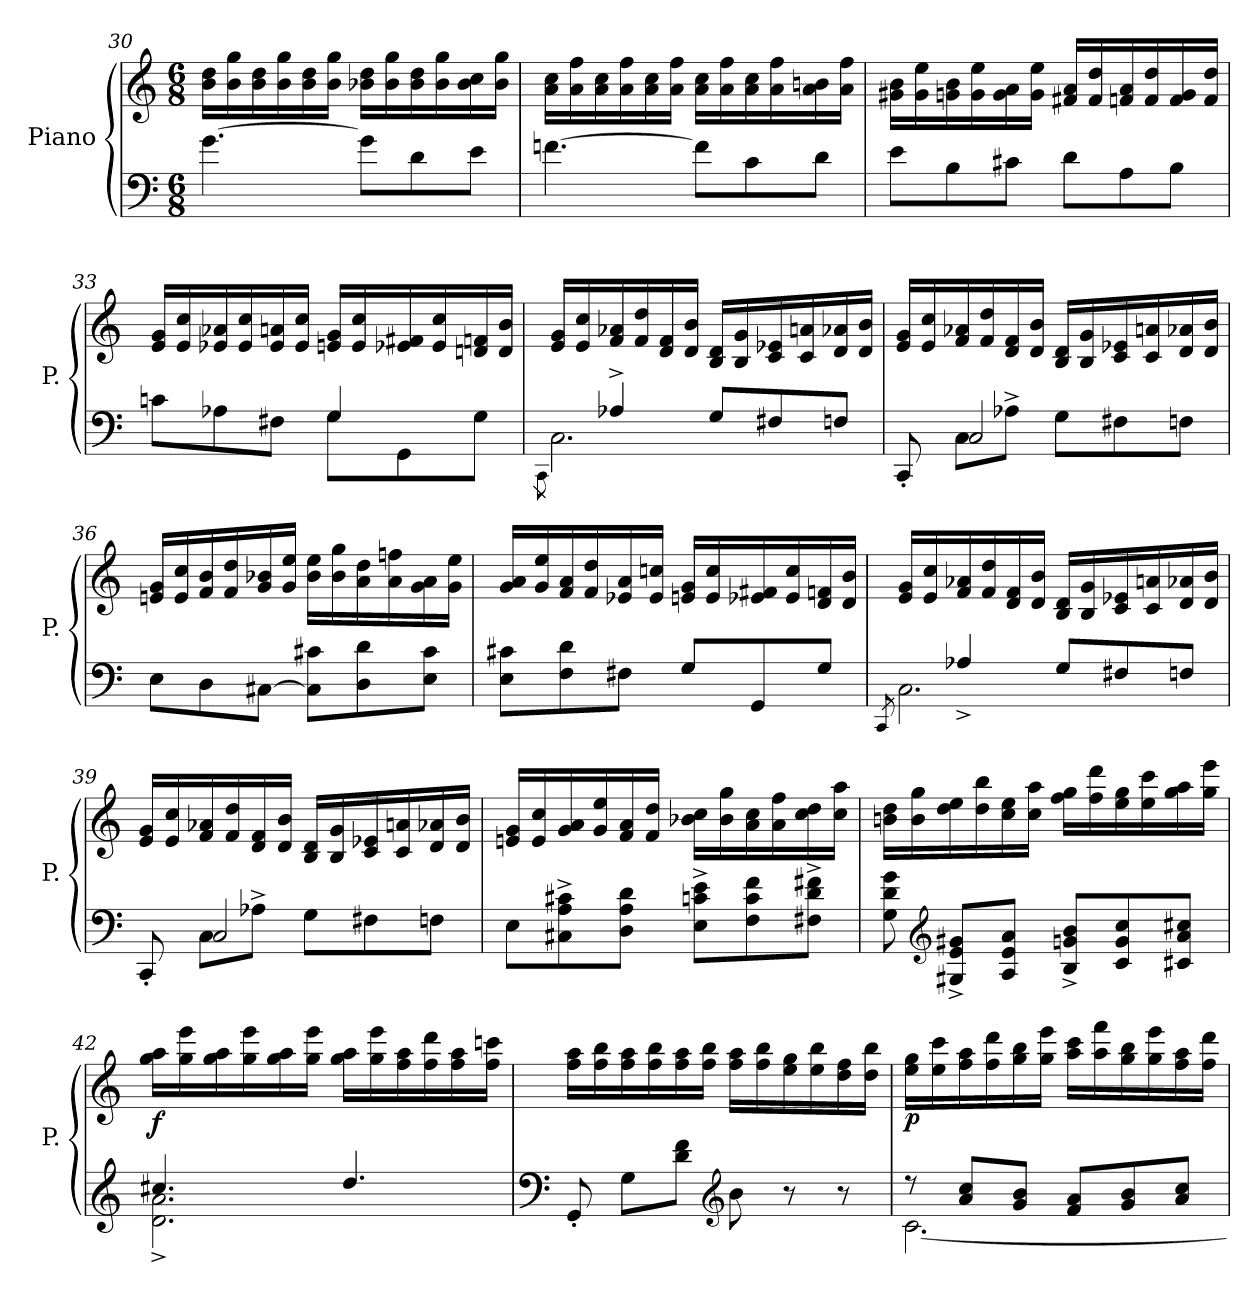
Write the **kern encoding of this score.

**kern	**kern	**dynam
*part1	*part1	*part1
*staff2	*staff1	*staff1/2
*I"Piano	*	*
*I'P.	*	*
*clefF4	*clefG2	*
*k[]	*k[]	*
*M6/8	*M6/8	*
=30	=30	=30
[4.g\	16b\ 16dd\LL	.
.	16b\ 16gg\	.
.	16b\ 16dd\	.
.	16b\ 16gg\	.
.	16b\ 16dd\	.
.	16b\ 16gg\JJ	.
8g\L]	16b-X\ 16dd\LL	.
.	16b-\ 16gg\	.
8d\	16b-\ 16dd\	.
.	16b-\ 16gg\	.
8e\J	16b-\ 16cc\	.
.	16b-\ 16gg\JJ	.
=31	=31	=31
[4.fn\	16a\ 16cc\LL	.
.	16a\ 16ff\	.
.	16a\ 16cc\	.
.	16a\ 16ff\	.
.	16a\ 16cc\	.
.	16a\ 16ff\JJ	.
8f\L]	16a\ 16cc\LL	.
.	16a\ 16ff\	.
8c\	16a\ 16cc\	.
.	16a\ 16ff\	.
8d\J	16a\ 16bn\	.
.	16a\ 16ff\JJ	.
!!LO:LB:g=z
=32	=32	=32
8e\L	16g#X\ 16b\LL	.
.	16g#\ 16ee\	.
8B\	16gn\ 16b\	.
.	16g\ 16ee\	.
8c#X\J	16g\ 16a\	.
.	16g\ 16ee\JJ	.
8d\L	16f#X/ 16a/LL	.
.	16f#/ 16dd/	.
8A\	16fn/ 16a/	.
.	16f/ 16dd/	.
8B\J	16f/ 16g/	.
.	16f/ 16dd/JJ	.
=33	=33	=33
*^	*	*
8cn\L	4.ryy	16e/ 16g/LL	.
.	.	16e/ 16cc/	.
8A-X\	.	16e-X/ 16a-X/	.
.	.	16e-/ 16cc/	.
8F#X\J	.	16e-/ 16an/	.
.	.	16e-/ 16cc/JJ	.
8G\L	4G/	16en/ 16g/LL	.
.	.	16e/ 16cc/	.
8GG\	.	16e-X/ 16f#X/	.
.	.	16e-/ 16cc/	.
8G\J	8ryy	16dn/ 16fn/	.
.	.	16d/ 16b/JJ	.
!!LO:LB:g=z
=34	=34	=34	=34
.	8qCC\	.	.
8ryy	2.C\	16e/ 16g/LL	.
.	.	16e/ 16cc/	.
4A-X^/	.	16f/ 16a-X/	.
.	.	16f/ 16dd/	.
.	.	16d/ 16f/	.
.	.	16d/ 16b/JJ	.
8G/L	.	16B/ 16d/LL	.
.	.	16B/ 16g/	.
8F#X/	.	16c/ 16e-X/	.
.	.	16c/ 16an/	.
8Fn/J	.	16d/ 16a-X/	.
.	.	16d/ 16b/JJ	.
=35	=35	=35	=35
8CC'/	8ryy	16e/ 16g/LL	.
.	.	16e/ 16cc/	.
8C\L	2C/	16f/ 16a-X/	.
.	.	16f/ 16dd/	.
8A-X^\J	.	16d/ 16f/	.
.	.	16d/ 16b/JJ	.
8G\L	.	16B/ 16d/LL	.
.	.	16B/ 16g/	.
8F#X\	.	16c/ 16e-X/	.
.	.	16c/ 16an/	.
8Fn\J	8ryy	16d/ 16a-X/	.
.	.	16d/ 16b/JJ	.
*v	*v	*	*
!!LO:LB:g=z
=36	=36	=36
8E\L	16en/ 16g/LL	.
.	16e/ 16cc/	.
8D\	16f/ 16b/	.
.	16f/ 16dd/	.
[8C#X\J	16g/ 16b-X/	.
.	16g/ 16ee/JJ	.
8C#\] 8c#X\L	16b-\ 16ee\LL	.
.	16b-\ 16gg\	.
8D\ 8d\	16a\ 16dd\	.
.	16a\ 16ffn\	.
8E\ 8c#\J	16g\ 16a\	.
.	16g\ 16ee\JJ	.
=37	=37	=37
8E\ 8c#X\L	16g/ 16a/LL	.
.	16g/ 16ee/	.
8F\ 8d\	16f/ 16a/	.
.	16f/ 16dd/	.
8F#X\J	16e-X/ 16a/	.
.	16e-/ 16ccn/JJ	.
8G/L	16en/ 16g/LL	.
.	16e/ 16cc/	.
8GG/	16e-X/ 16f#X/	.
.	16e-/ 16cc/	.
8G/J	16d/ 16fn/	.
.	16d/ 16b/JJ	.
!!LO:PB:g=z
=38	=38	=38
8qCC/	.	.
*^	*	*
2.C\	8ryy	16e/ 16g/LL	.
.	.	16e/ 16cc/	.
.	4A-X^/	16f/ 16a-X/	.
.	.	16f/ 16dd/	.
.	.	16d/ 16f/	.
.	.	16d/ 16b/JJ	.
.	8G/L	16B/ 16d/LL	.
.	.	16B/ 16g/	.
.	8F#X/	16c/ 16e-X/	.
.	.	16c/ 16an/	.
.	8Fn/J	16d/ 16a-X/	.
.	.	16d/ 16b/JJ	.
=39	=39	=39	=39
8CC'/	8ryy	16e/ 16g/LL	.
.	.	16e/ 16cc/	.
8C\L	2C/	16f/ 16a-X/	.
.	.	16f/ 16dd/	.
8A-X^\J	.	16d/ 16f/	.
.	.	16d/ 16b/JJ	.
8G\L	.	16B/ 16d/LL	.
.	.	16B/ 16g/	.
8F#X\	.	16c/ 16e-X/	.
.	.	16c/ 16an/	.
8Fn\J	8ryy	16d/ 16a-X/	.
.	.	16d/ 16b/JJ	.
*v	*v	*	*
!!LO:LB:g=z
=40	=40	=40
8E\L	16en/ 16g/LL	.
.	16e/ 16cc/	.
8C#X\^ 8A\^ 8c#X\^	16g/ 16a/	.
.	16g/ 16ee/	.
8D\ 8A\ 8d\J	16f/ 16a/	.
.	16f/ 16dd/JJ	.
8E\^ 8cn\^ 8e\^L	16b-X\ 16cc\LL	.
.	16b-\ 16gg\	.
8F\ 8c\ 8f\	16a\ 16cc\	.
.	16a\ 16ff\	.
8F#X\^ 8d\^ 8f#X\^J	16cc\ 16dd\	.
.	16cc\ 16aa\JJ	.
=41	=41	=41
8G\ 8d\ 8g\	16bn\ 16dd\LL	.
.	16b\ 16gg\	.
*clefG2	*	*
8G#X/^ 8e/^ 8g#X/^L	16dd\ 16ee\	.
.	16dd\ 16bb\	.
8A/ 8e/ 8a/J	16cc\ 16ee\	.
.	16cc\ 16aa\JJ	.
8B/^ 8gn/^ 8b/^L	16ff\ 16gg\LL	.
.	16ff\ 16ddd\	.
8c/ 8g/ 8cc/	16ee\ 16gg\	.
.	16ee\ 16ccc\	.
8c#X/ 8a/ 8cc#X/J	16gg\ 16aa\	.
.	16gg\ 16eee\JJ	.
!!LO:LB:g=z
=42	=42	=42
*^	*	*
!	!	!	!LO:DY:b
4.cc#X/	2.d\^ 2.a\^	16gg\ 16aa\LL	f
.	.	16gg\ 16eee\	.
.	.	16gg\ 16aa\	.
.	.	16gg\ 16eee\	.
.	.	16gg\ 16aa\	.
.	.	16gg\ 16eee\JJ	.
4.dd/	.	16gg\ 16aa\LL	.
.	.	16gg\ 16eee\	.
.	.	16ff\ 16aa\	.
.	.	16ff\ 16ddd\	.
.	.	16ff\ 16aa\	.
.	.	16ff\ 16cccn\JJ	.
*v	*v	*	*
=43	=43	=43
*clefF4	*	*
8GG'/	16ff\ 16aa\LL	.
.	16ff\ 16bb\	.
8G\L	16ff\ 16aa\	.
.	16ff\ 16bb\	.
8d\ 8f\J	16ff\ 16aa\	.
.	16ff\ 16bb\JJ	.
*clefG2	*	*
8b\	16ff\ 16aa\LL	.
.	16ff\ 16bb\	.
8r	16ee\ 16gg\	.
.	16ee\ 16bb\	.
8r	16dd\ 16ff\	.
.	16dd\ 16bb\JJ	.
!!LO:LB:g=z
=44	=44	=44
*^	*	*
!	!	!	!LO:DY:b
8r	[2.c\	16ee\ 16gg\LL	p
.	.	16ee\ 16ccc\	.
8a/ 8cc/L	.	16ff\ 16aa\	.
.	.	16ff\ 16ddd\	.
8g/ 8b/J	.	16gg\ 16bb\	.
.	.	16gg\ 16eee\JJ	.
8f/ 8a/L	.	16aa\ 16ccc\LL	.
.	.	16aa\ 16fff\	.
8g/ 8b/	.	16gg\ 16bb\	.
.	.	16gg\ 16eee\	.
8a/ 8cc/J	.	16ff\ 16aa\	.
.	.	16ff\ 16ddd\JJ	.
*v	*v	*	*
=	=	=
*-	*-	*-
